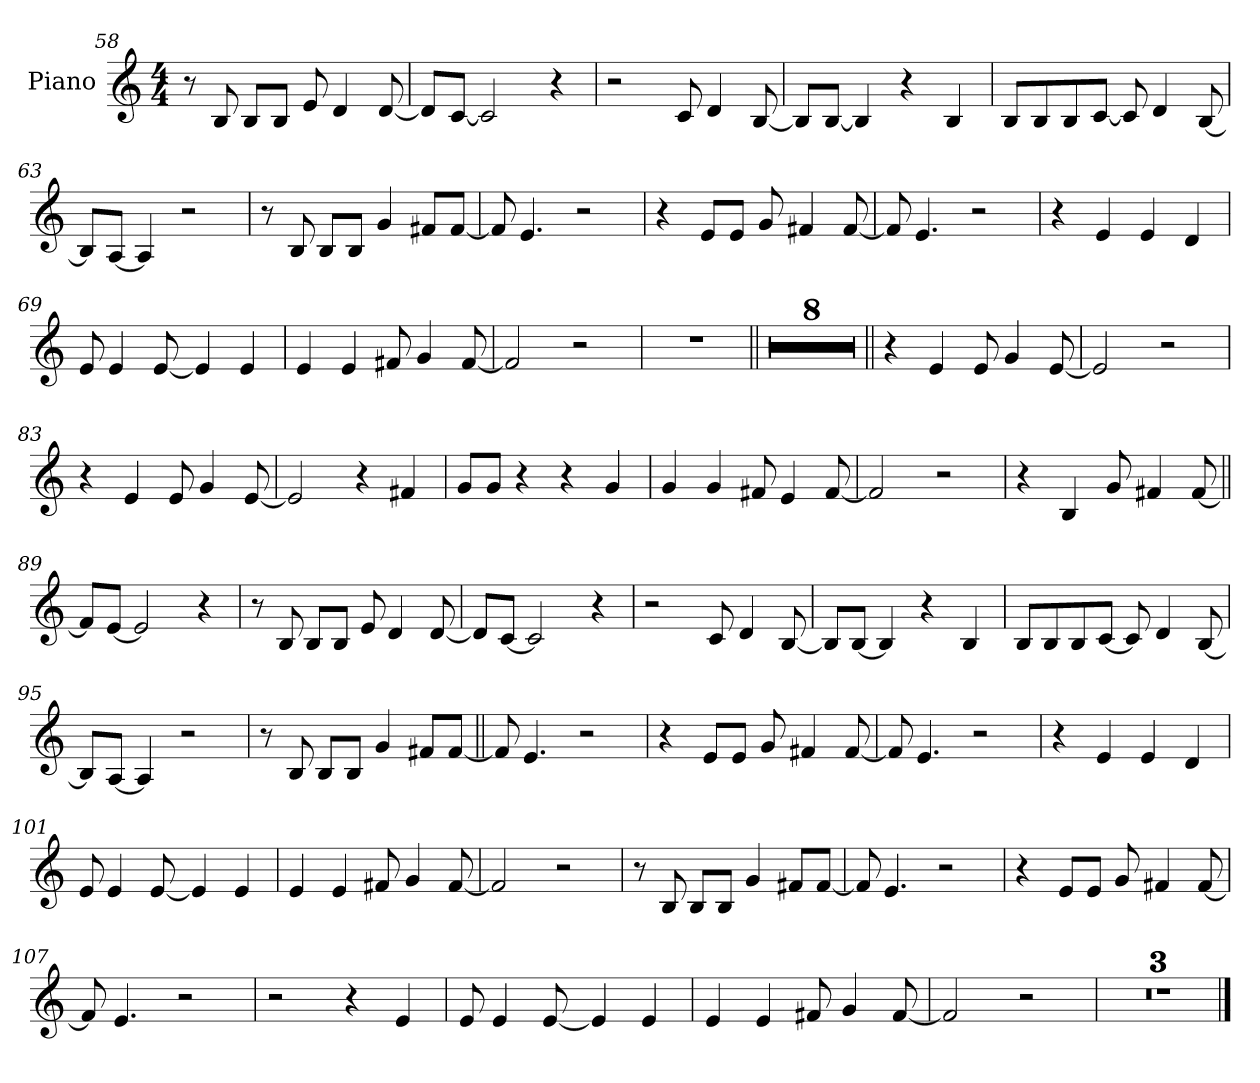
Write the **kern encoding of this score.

**kern
*part1
*staff1
*I"Piano
*I'Pno.
*clefG2
*k[]
*M4/4
=58
8r
8B
8BL
8BJ
8e
4d
[8d
=59
8dL]
[8cJ
2c]
4r
=60
2r
8c
4d
[8B
=61
8BL]
[8BJ
4B]
4r
4B
=62
8BL
8B
8B
[8cJ
8c]
4d
[8B
=63
8BL]
[8AJ
4A]
2r
=64
8r
8B
8BL
8BJ
4g
8f#XL
[8f#J
=65
8f#]
4.e
2r
=66
4r
8eL
8eJ
8g
4f#X
[8f#
=67
8f#]
4.e
2r
=68
4r
4e
4e
4d
=69
8e
4e
[8e
4e]
4e
=70
4e
4e
8f#X
4g
[8f#
=71
2f#]
2r
=72
1r
=73||
1r
=74
1r
=75
1r
=76
1r
=77
1r
=78
1r
=79
1r
=80
1r
=81||
4r
4e
8e
4g
[8e
=82
2e]
2r
=83
4r
4e
8e
4g
[8e
=84
2e]
4r
4f#X
=85
8gL
8gJ
4r
4r
4g
=86
4g
4g
8f#X
4e
[8f#
=87
2f#]
2r
=88
4r
4B
8g
4f#X
[8f#
=89||
8f#L]
[8eJ
2e]
4r
=90
8r
8B
8BL
8BJ
8e
4d
[8d
=91
8dL]
[8cJ
2c]
4r
=92
2r
8c
4d
[8B
=93
8BL]
[8BJ
4B]
4r
4B
=94
8BL
8B
8B
[8cJ
8c]
4d
[8B
=95
8BL]
[8AJ
4A]
2r
=96
8r
8B
8BL
8BJ
4g
8f#XL
[8f#J
=97||
8f#]
4.e
2r
=98
4r
8eL
8eJ
8g
4f#X
[8f#
=99
8f#]
4.e
2r
=100
4r
4e
4e
4d
=101
8e
4e
[8e
4e]
4e
=102
4e
4e
8f#X
4g
[8f#
=103
2f#]
2r
=104
8r
8B
8BL
8BJ
4g
8f#XL
[8f#J
=105
8f#]
4.e
2r
=106
4r
8eL
8eJ
8g
4f#X
[8f#
=107
8f#]
4.e
2r
=108
2r
4r
4e
=109
8e
4e
[8e
4e]
4e
=110
4e
4e
8f#X
4g
[8f#
=111
2f#]
2r
=112
1r
=113
1r
=114
1r
==
*-
